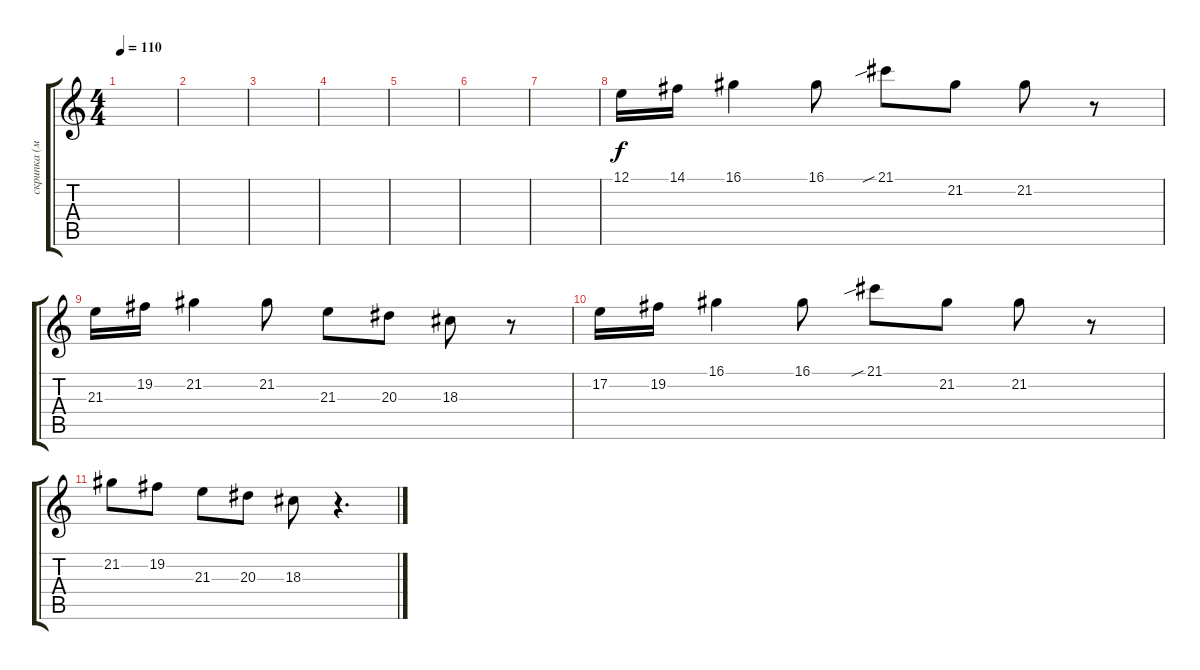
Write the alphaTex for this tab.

\track ("скрипка (мелодия)" "скрипка (м") {instrument viola}
\staff {score tabs}
\tuning (E4 B3 G3 D3 A2 E2) {hide}
\ts (4 4)
\tempo 110
\clef g2
\ks c
|
|
|
|
|
|
|
12.1.16 14.1.16 16.1.4 16.1.8 21.1{sib}.8 21.2.8 21.2.8 r.8 |
21.3.16 19.2.16 21.2.4 21.2.8 21.3.8 20.3.8 18.3.8 r.8 |
17.2.16 19.2.16 16.1.4 16.1.8 21.1{sib}.8 21.2.8 21.2.8 r.8 |
21.2.8 19.2.8 21.3.8 20.3.8 18.3.8 r.4{d}
